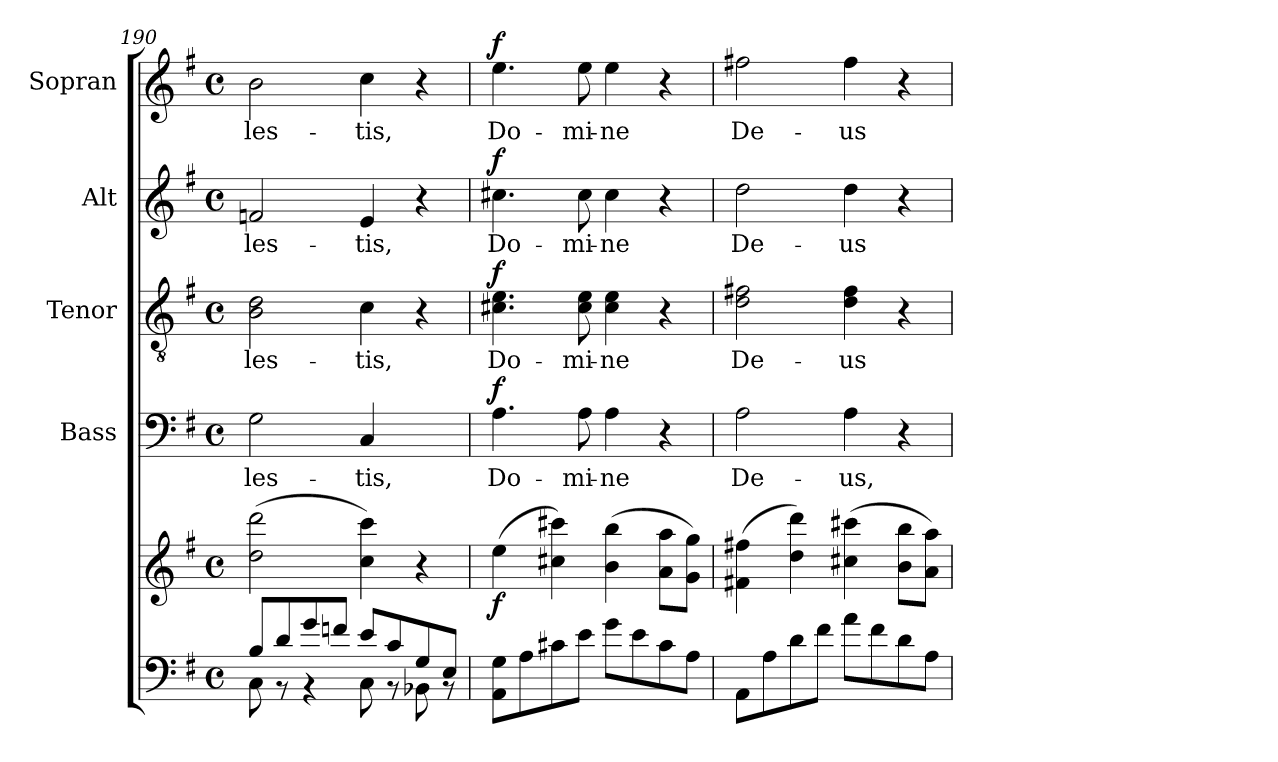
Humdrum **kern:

**kern	**kern	**dynam	**kern	**text	**dynam	**kern	**text	**dynam	**kern	**text	**dynam	**kern	**text	**dynam
*part5	*part5	*part5	*part4	*part4	*part4	*part3	*part3	*part3	*part2	*part2	*part2	*part1	*part1	*part1
*staff6	*staff5	*staff5/6	*staff4	*staff4	*staff4	*staff3	*staff3	*staff3	*staff2	*staff2	*staff2	*staff1	*staff1	*staff1
*	*	*	*I"Bass	*	*	*I"Tenor	*	*	*I"Alt	*	*	*I"Sopran	*	*
*	*	*	*I'B.	*	*	*I'T.	*	*	*I'A.	*	*	*I'S.	*	*
*clefF4	*clefG2	*	*clefF4	*	*	*clefGv2	*	*	*clefG2	*	*	*clefG2	*	*
*k[f#]	*k[f#]	*	*k[f#]	*	*	*k[f#]	*	*	*k[f#]	*	*	*k[f#]	*	*
*G:	*G:	*	*G:	*	*	*G:	*	*	*G:	*	*	*G:	*	*
*M4/4	*M4/4	*	*M4/4	*	*	*M4/4	*	*	*M4/4	*	*	*M4/4	*	*
*met(c)	*met(c)	*	*met(c)	*	*	*met(c)	*	*	*met(c)	*	*	*met(c)	*	*
=190	=190	=190	=190	=190	=190	=190	=190	=190	=190	=190	=190	=190	=190	=190
*^	*	*	*	*	*	*	*	*	*	*	*	*	*	*
!	!	!	!	!	!LO:LY:b	!	!	!LO:LY:b	!	!	!LO:LY:b	!	!	!LO:LY:b	!
8B/L	8C\	(>2dd\ 2ddd\	.	2G\	-les-	.	2B\ 2d\	-les-	.	2fn/	-les-	.	2b\	-les-	.
8d/	8rBB	.	.	.	.	.	.	.	.	.	.	.	.	.	.
8g/	4rBB	.	.	.	.	.	.	.	.	.	.	.	.	.	.
8fn/J	.	.	.	.	.	.	.	.	.	.	.	.	.	.	.
!	!	!	!	!	!LO:LY:b	!	!	!LO:LY:b	!	!	!LO:LY:b	!	!	!LO:LY:b	!
8e/L	8C\	4cc\ 4ccc\)	.	4C/	-tis,	.	4c\	-tis,	.	4e/	-tis,	.	4cc\	-tis,	.
8c/	8rBB	.	.	.	.	.	.	.	.	.	.	.	.	.	.
8G/	8BB-X\	4r	.	4ryy	.	.	4r	.	.	4r	.	.	4r	.	.
8E/J	8rAA	.	.	.	.	.	.	.	.	.	.	.	.	.	.
=191	=191	=191	=191	=191	=191	=191	=191	=191	=191	=191	=191	=191	=191	=191	=191
!	!	!	!LO:DY:b	!	!LO:LY:b	!LO:DY:a	!	!LO:LY:b	!LO:DY:a	!	!LO:LY:b	!LO:DY:a	!	!LO:LY:b	!LO:DY:a
*v	*v	*	*	*	*	*	*	*	*	*	*	*	*	*	*
8AA\ 8G\L	(>4ee\	f	4.A\	Do-	f	4.c#X\ 4.e\	Do-	f	4.cc#X\	Do-	f	4.ee\	Do-	f
8A\	.	.	.	.	.	.	.	.	.	.	.	.	.	.
8c#X\	4cc#X\ 4ccc#X\)	.	.	.	.	.	.	.	.	.	.	.	.	.
!	!	!	!	!LO:LY:b	!	!	!LO:LY:b	!	!	!LO:LY:b	!	!	!LO:LY:b	!
8e\J	.	.	8A\	-mi-	.	8c#\ 8e\	-mi-	.	8cc#\	-mi-	.	8ee\	-mi-	.
!	!	!	!	!LO:LY:b	!	!	!LO:LY:b	!	!	!LO:LY:b	!	!	!LO:LY:b	!
8g\L	(>4b\ 4bb\	.	4A\	-ne	.	4c#\ 4e\	-ne	.	4cc#\	-ne	.	4ee\	-ne	.
8e\	.	.	.	.	.	.	.	.	.	.	.	.	.	.
8c#\	8a\ 8aa\L	.	4r	.	.	4r	.	.	4r	.	.	4r	.	.
8A\J	8g\ 8gg\J)	.	.	.	.	.	.	.	.	.	.	.	.	.
!!LO:LB:g=z
=192	=192	=192	=192	=192	=192	=192	=192	=192	=192	=192	=192	=192	=192	=192
!	!	!	!	!LO:LY:b	!	!	!LO:LY:b	!	!	!LO:LY:b	!	!	!LO:LY:b	!
8AA\L	(>4f#X\ 4ff#X\	.	2A\	De-	.	2d\ 2f#X\	De-	.	2dd\	De-	.	2ff#X\	De-	.
8A\	.	.	.	.	.	.	.	.	.	.	.	.	.	.
8d\	4dd\ 4ddd\)	.	.	.	.	.	.	.	.	.	.	.	.	.
8f#\J	.	.	.	.	.	.	.	.	.	.	.	.	.	.
!	!	!	!	!LO:LY:b	!	!	!LO:LY:b	!	!	!LO:LY:b	!	!	!LO:LY:b	!
8a\L	(>4cc#X\ 4ccc#X\	.	4A\	-us,	.	4d\ 4f#\	-us	.	4dd\	-us	.	4ff#\	-us	.
8f#\	.	.	.	.	.	.	.	.	.	.	.	.	.	.
8d\	8b\ 8bb\L	.	4r	.	.	4r	.	.	4r	.	.	4r	.	.
8A\J	8a\ 8aa\J)	.	.	.	.	.	.	.	.	.	.	.	.	.
=	=	=	=	=	=	=	=	=	=	=	=	=	=	=
*-	*-	*-	*-	*-	*-	*-	*-	*-	*-	*-	*-	*-	*-	*-
